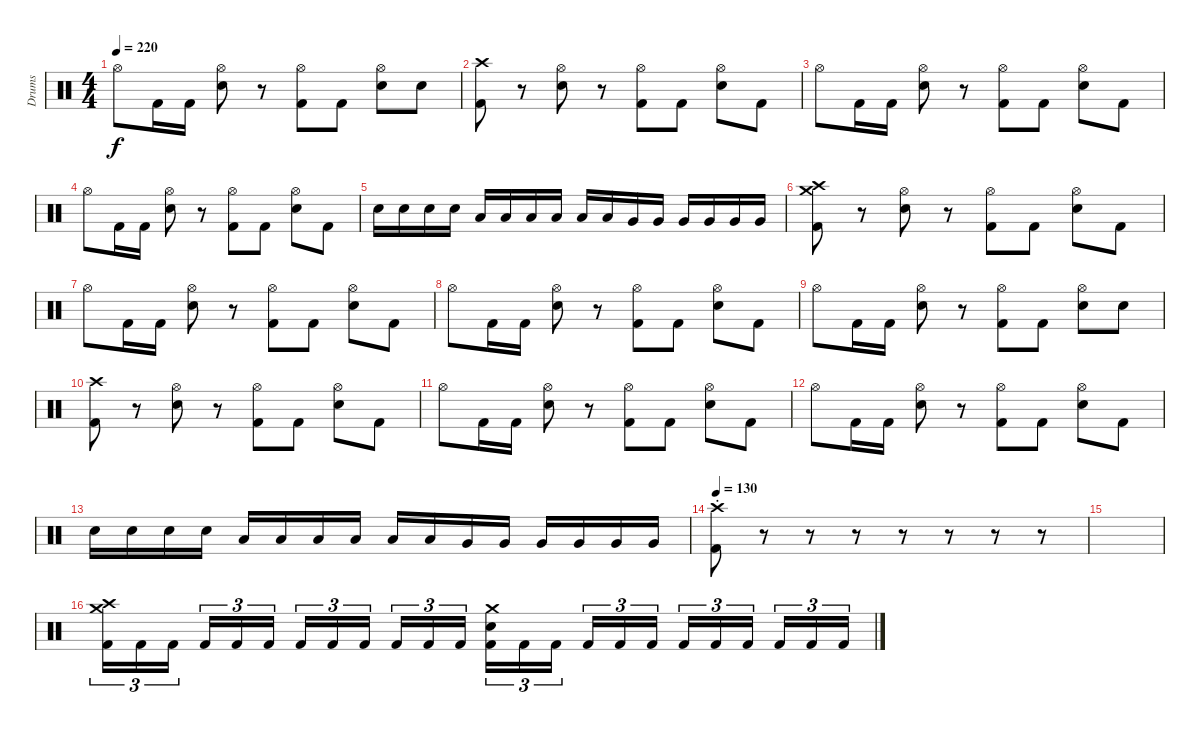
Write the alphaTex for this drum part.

\track ("Drums" "Drums") {instrument percussion}
\staff {score}
\articulation defaults
\ts (4 4)
\tempo 220
\clef neutral
\ks c "Hi-Hat (open)".8{dy f} "Kick (hit) 2".16 "Kick (hit) 2".16
("Hi-Hat (open)" "Snare (hit) 2").8 r.8 ("Hi-Hat (open)" "Kick (hit) 2").8 "Kick (hit) 2".8 ("Hi-Hat (open)" "Snare (hit) 2").8 "Snare (hit) 2".8 |
("Crash high (hit)" "Kick (hit) 2").8 r.8 ("Hi-Hat (open)" "Snare (hit) 2").8 r.8 ("Hi-Hat (open)" "Kick (hit) 2").8 "Kick (hit) 2".8 ("Hi-Hat (open)" "Snare (hit) 2").8 "Kick (hit) 2".8 |
"Hi-Hat (open)".8 "Kick (hit) 2".16 "Kick (hit) 2".16 ("Hi-Hat (open)" "Snare (hit) 2").8 r.8 ("Hi-Hat (open)" "Kick (hit) 2").8 "Kick (hit) 2".8 ("Hi-Hat (open)" "Snare (hit) 2").8 "Kick (hit) 2".8 |
"Hi-Hat (open)".8 "Kick (hit) 2".16 "Kick (hit) 2".16 ("Hi-Hat (open)" "Snare (hit) 2").8 r.8 ("Hi-Hat (open)" "Kick (hit) 2").8 "Kick (hit) 2".8 ("Hi-Hat (open)" "Snare (hit) 2").8 "Kick (hit) 2".8 |
"Snare (hit) 2".16 "Snare (hit) 2".16 "Snare (hit) 2".16 "Snare (hit) 2".16 "Low Tom (hit)".16 "Low Tom (hit)".16 "Low Tom (hit)".16 "Low Tom (hit)".16 "Low Tom (hit)".16 "Low Tom (hit)".16 "Very Low Tom (hit)".16 "Very Low Tom (hit)".16 "Very Low Tom (hit)".16 "Very Low Tom (hit)".16 "Very Low Tom (hit)".16 "Very Low Tom (hit)".16 |
("Crash medium (hit)" "Crash high (hit)" "Kick (hit) 2").8 r.8 ("Hi-Hat (open)" "Snare (hit) 2").8 r.8 ("Hi-Hat (open)" "Kick (hit) 2").8 "Kick (hit) 2".8 ("Hi-Hat (open)" "Snare (hit) 2").8 "Kick (hit) 2".8 |
"Hi-Hat (open)".8 "Kick (hit) 2".16 "Kick (hit) 2".16 ("Hi-Hat (open)" "Snare (hit) 2").8 r.8 ("Hi-Hat (open)" "Kick (hit) 2").8 "Kick (hit) 2".8 ("Hi-Hat (open)" "Snare (hit) 2").8 "Kick (hit) 2".8 |
"Hi-Hat (open)".8 "Kick (hit) 2".16 "Kick (hit) 2".16 ("Hi-Hat (open)" "Snare (hit) 2").8 r.8 ("Hi-Hat (open)" "Kick (hit) 2").8 "Kick (hit) 2".8 ("Hi-Hat (open)" "Snare (hit) 2").8 "Kick (hit) 2".8 |
"Hi-Hat (open)".8 "Kick (hit) 2".16 "Kick (hit) 2".16 ("Hi-Hat (open)" "Snare (hit) 2").8 r.8 ("Hi-Hat (open)" "Kick (hit) 2").8 "Kick (hit) 2".8 ("Hi-Hat (open)" "Snare (hit) 2").8 "Snare (hit) 2".8 |
("Crash high (hit)" "Kick (hit) 2").8 r.8 ("Hi-Hat (open)" "Snare (hit) 2").8 r.8 ("Hi-Hat (open)" "Kick (hit) 2").8 "Kick (hit) 2".8 ("Hi-Hat (open)" "Snare (hit) 2").8 "Kick (hit) 2".8 |
"Hi-Hat (open)".8 "Kick (hit) 2".16 "Kick (hit) 2".16 ("Hi-Hat (open)" "Snare (hit) 2").8 r.8 ("Hi-Hat (open)" "Kick (hit) 2").8 "Kick (hit) 2".8 ("Hi-Hat (open)" "Snare (hit) 2").8 "Kick (hit) 2".8 |
"Hi-Hat (open)".8 "Kick (hit) 2".16 "Kick (hit) 2".16 ("Hi-Hat (open)" "Snare (hit) 2").8 r.8 ("Hi-Hat (open)" "Kick (hit) 2").8 "Kick (hit) 2".8 ("Hi-Hat (open)" "Snare (hit) 2").8 "Kick (hit) 2".8 |
"Snare (hit) 2".16 "Snare (hit) 2".16 "Snare (hit) 2".16 "Snare (hit) 2".16 "Low Tom (hit)".16 "Low Tom (hit)".16 "Low Tom (hit)".16 "Low Tom (hit)".16 "Low Tom (hit)".16 "Low Tom (hit)".16 "Very Low Tom (hit)".16 "Very Low Tom (hit)".16 "Very Low Tom (hit)".16 "Very Low Tom (hit)".16 "Very Low Tom (hit)".16 "Very Low Tom (hit)".16 |
\tempo 130
("Crash high (hit)"{st} "Kick (hit) 2").8 r.8 r.8 r.8 r.8 r.8 r.8 r.8 |
|
("Crash medium (hit)" "Crash high (hit)" "Kick (hit) 2").16{tu (3 2)} "Kick (hit) 2".16{tu (3 2)} "Kick (hit) 2".16{tu (3 2) beam splitsecondary} "Kick (hit) 2".16{tu (3 2)} "Kick (hit) 2".16{tu (3 2)} "Kick (hit) 2".16{tu (3 2)} "Kick (hit) 2".16{tu (3 2)} "Kick (hit) 2".16{tu (3 2)} "Kick (hit) 2".16{tu (3 2) beam splitsecondary} "Kick (hit) 2".16{tu (3 2)} "Kick (hit) 2".16{tu (3 2)} "Kick (hit) 2".16{tu (3 2)} ("Crash medium (hit)" "Snare (hit) 2" "Kick (hit) 2").16{tu (3 2)} "Kick (hit) 2".16{tu (3 2)} "Kick (hit) 2".16{tu (3 2) beam splitsecondary} "Kick (hit) 2".16{tu (3 2)} "Kick (hit) 2".16{tu (3 2)} "Kick (hit) 2".16{tu (3 2)} "Kick (hit) 2".16{tu (3 2)} "Kick (hit) 2".16{tu (3 2)} "Kick (hit) 2".16{tu (3 2) beam splitsecondary} "Kick (hit) 2".16{tu (3 2)} "Kick (hit) 2".16{tu (3 2)} "Kick (hit) 2".16{tu (3 2)}
